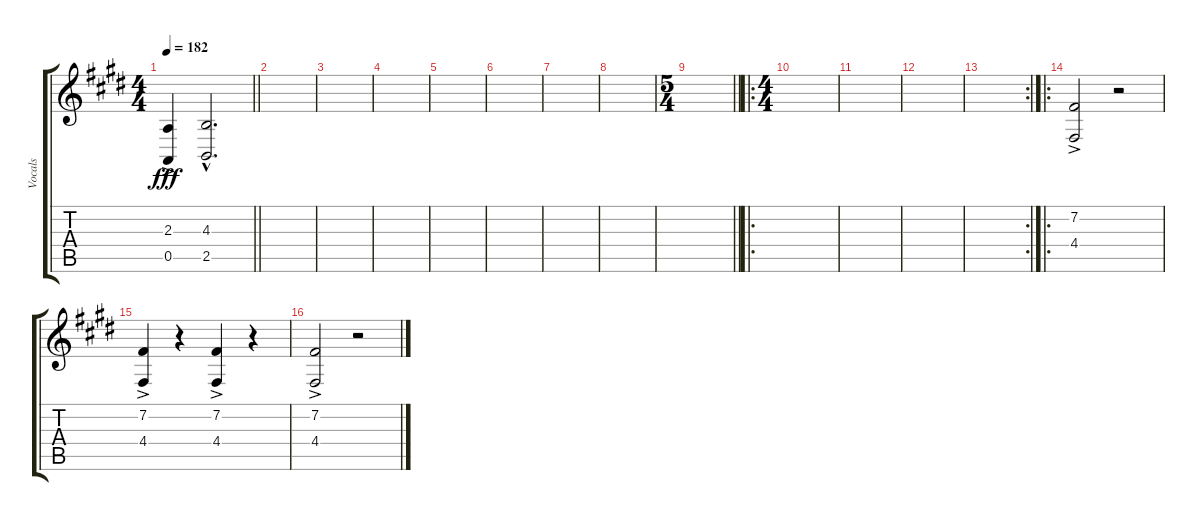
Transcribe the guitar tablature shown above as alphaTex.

\track ("Vocals" "Vocals") {instrument stringensemble1}
\staff {score tabs}
\tuning (E4 B3 G3 D3 A2 E2) {hide}
\ts (4 4)
\tempo 182
\clef g2
\barLineRight lightlight
\ks c#minor
(2.3{ac} 0.5{ac}).4{dy fff} (4.3{hac} 2.5{hac}).2{d} |
|
|
|
|
|
|
|
\ts (5 4)
\barLineRight lightlight
|
\ro
\ts (4 4)
|
|
|
\rc 2
|
\ro
(7.2 4.4{ac}).2{volume 11} r.2 |
(7.2 4.4{ac}).4 r.4 (7.2 4.4{ac}).4 r.4 |
(7.2 4.4{ac}).2{volume 11} r.2
